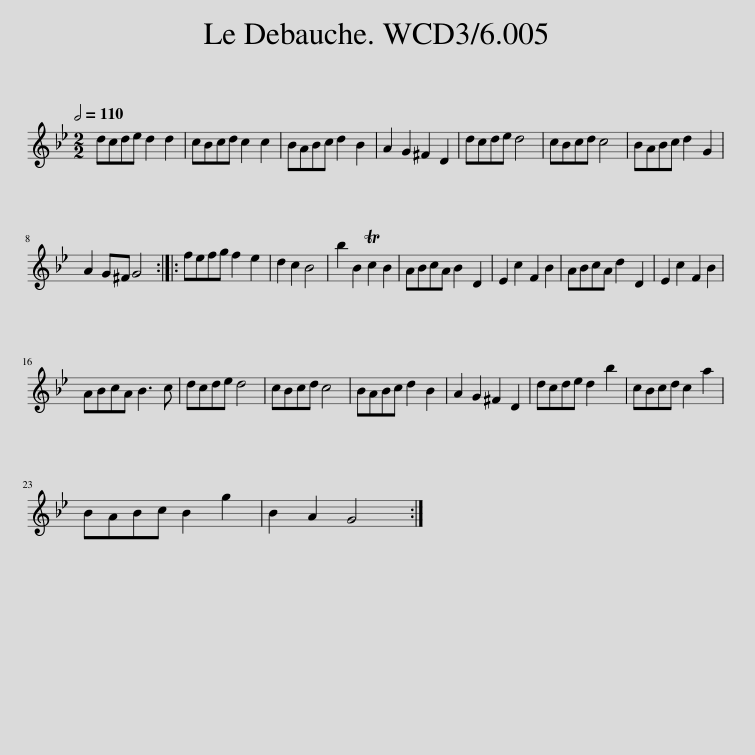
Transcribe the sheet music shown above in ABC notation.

X:1
L:1/8
Q:1/2=110
M:2/2
I:linebreak $
K:Gmin
V:1 treble
V:1
 dcde d2 d2 | cBcd c2 c2 | BABc d2 B2 | A2 G2 ^F2 D2 | dcde d4 | %5
 cBcd c4 | BABc d2 G2 |$ A2 G^F G4 :: fefg f2 e2 | d2 c2 B4 | %10
 b2 B2 Tc2 B2 | ABcA B2 D2 | E2 c2 F2 B2 | ABcA d2 D2 | E2 c2 F2 B2 |$ %15
 ABcA B3 c | dcde d4 | cBcd c4 | BABc d2 B2 | A2 G2 ^F2 D2 | %20
 dcde d2 b2 | cBcd c2 a2 |$ BABc B2 g2 | B2 A2 G4 :| %24
